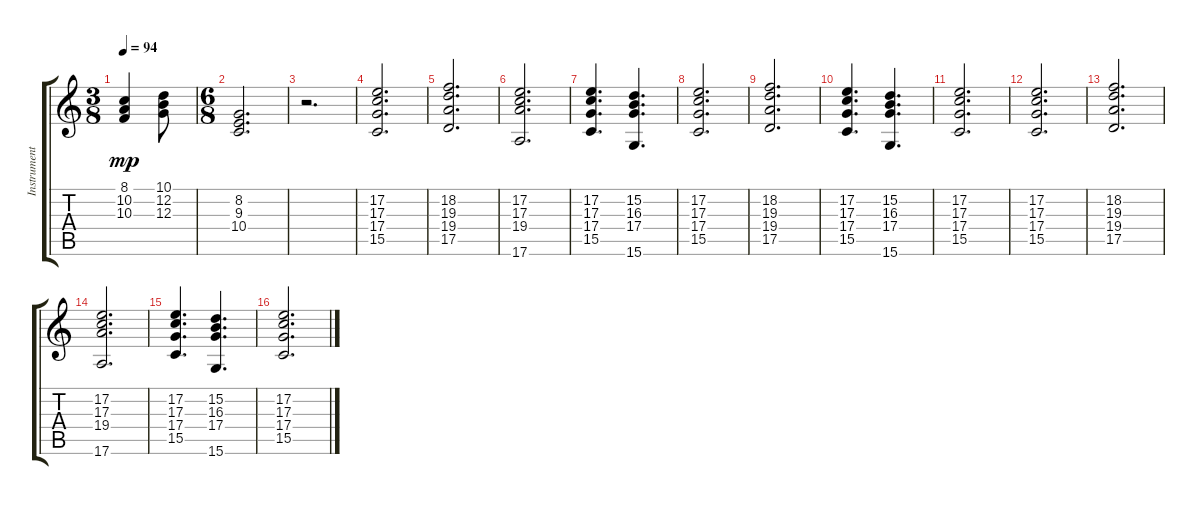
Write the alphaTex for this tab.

\track ("Instrument 2 (harmonica)" "Instrument") {instrument harmonica}
\staff {score tabs}
\tuning (E4 B3 G3 D3 A2 E2) {hide}
\ts (3 8)
\tempo 94
\clef g2
\ks c
(8.1 10.2 10.3).4{dy mp} (10.1 12.2 12.3).8 |
\ts (6 8)
(8.2 9.3 10.4).2{d} |
r.2{d} |
(17.2 17.3 17.4 15.5).2{d} |
(18.2 19.3 19.4 17.5).2{d} |
(17.2 17.3 19.4 17.6).2{d} |
(17.2 17.3 17.4 15.5).4{d} (15.2 16.3 17.4 15.6).4{d} |
(17.2 17.3 17.4 15.5).2{d} |
(18.2 19.3 19.4 17.5).2{d} |
(17.2 17.3 17.4 15.5).4{d} (15.2 16.3 17.4 15.6).4{d} |
(17.2 17.3 17.4 15.5).2{d} |
(17.2 17.3 17.4 15.5).2{d} |
(18.2 19.3 19.4 17.5).2{d} |
(17.2 17.3 19.4 17.6).2{d} |
(17.2 17.3 17.4 15.5).4{d} (15.2 16.3 17.4 15.6).4{d} |
(17.2 17.3 17.4 15.5).2{d}
